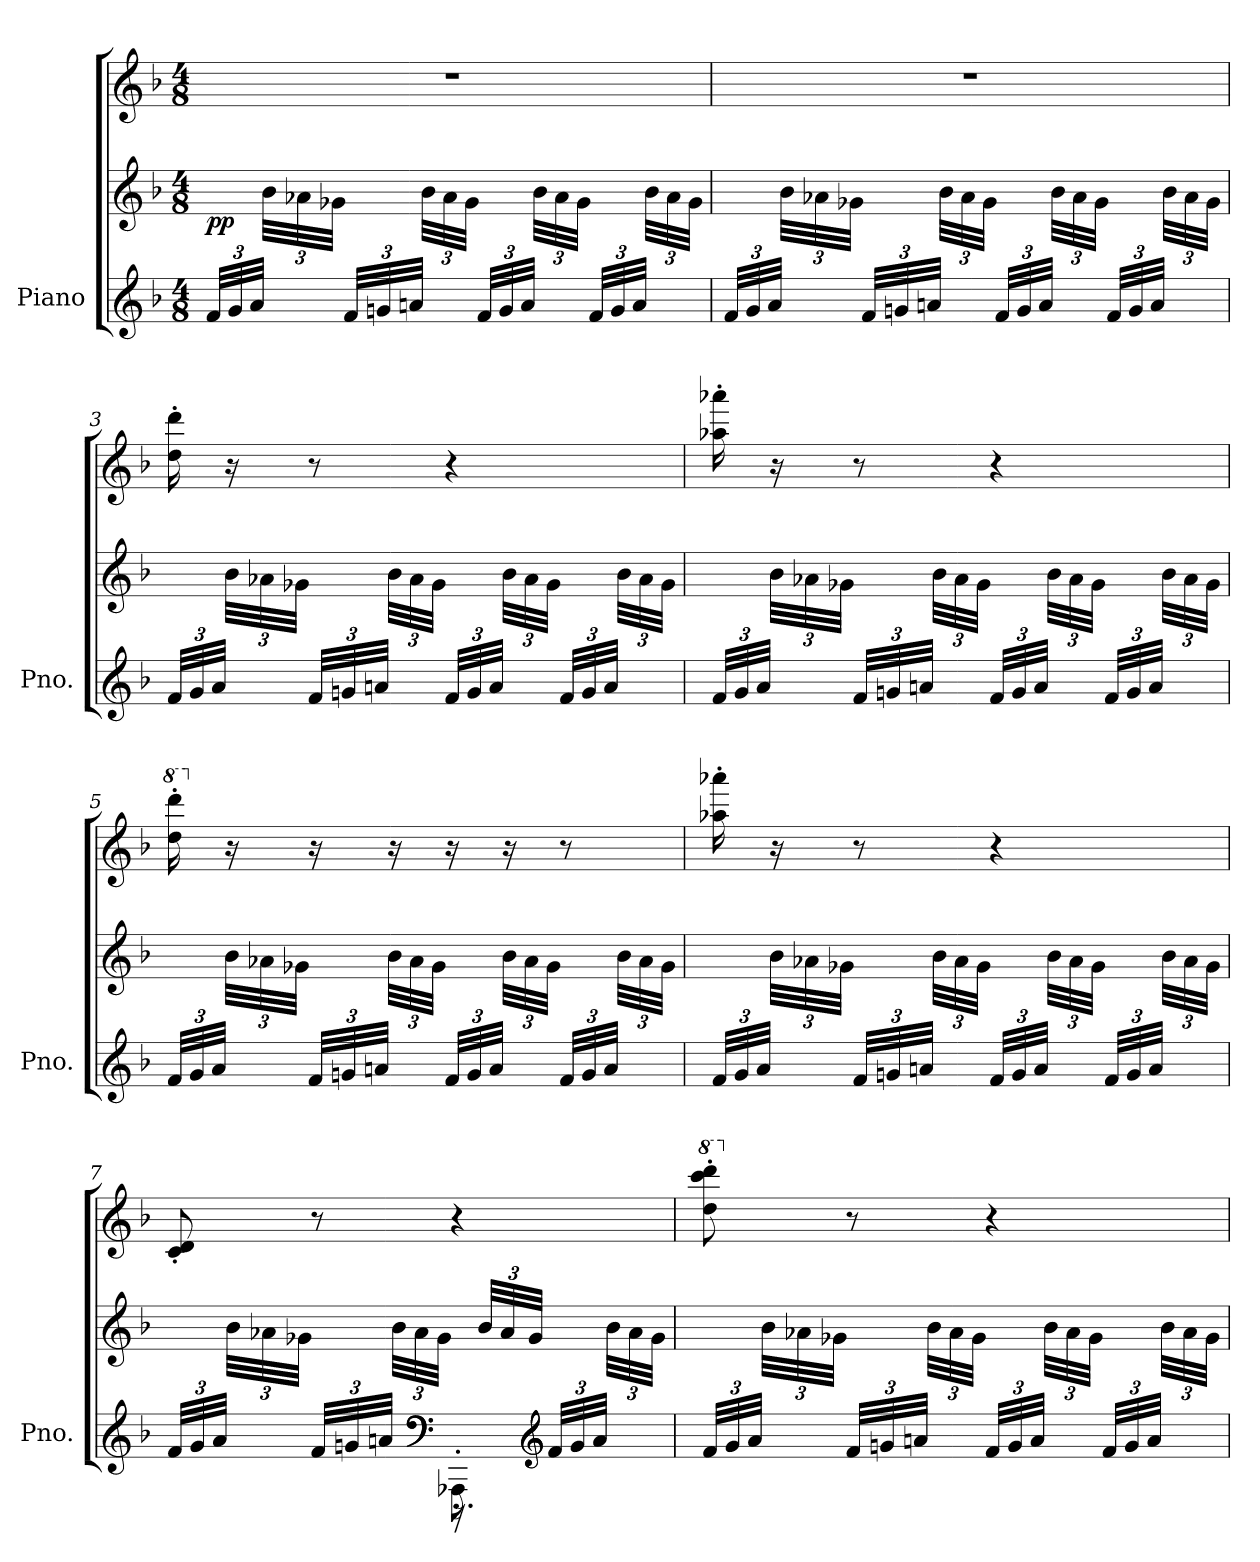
**kern	**kern	**kern	**dynam
*part1	*part1	*part1	*part1
*staff3	*staff2	*staff1	*staff1/2/3
*I"Piano	*	*	*
*I'Pno.	*	*	*
*clefG2	*clefG2	*clefG2	*
*k[b-]	*k[b-]	*k[b-]	*
*M4/8	*M4/8	*M4/8	*
*MM65	*MM65	*MM65	*
*Xbrackettup	*	*	*
=1	=1	=1	=1
!	!	!	!LO:DY:b=2
48f/LLL	16ryy	2r	pp
48g/	.	.	.
48a/JJJ	.	.	.
*	*Xbrackettup	*	*
16ryy	48b-\LLL	.	.
.	48a-X\	.	.
.	48g-X\JJJ	.	.
48f/LLL	16ryy	.	.
48gn/	.	.	.
48an/JJJ	.	.	.
16ryy	48b-\LLL	.	.
.	48a-\	.	.
.	48g-\JJJ	.	.
48f/LLL	16ryy	.	.
48g/	.	.	.
48a/JJJ	.	.	.
16ryy	48b-\LLL	.	.
.	48a-\	.	.
.	48g-\JJJ	.	.
48f/LLL	16ryy	.	.
48g/	.	.	.
48a/JJJ	.	.	.
16ryy	48b-\LLL	.	.
.	48a-\	.	.
.	48g-\JJJ	.	.
=2	=2	=2	=2
48f/LLL	16ryy	2r	.
48g/	.	.	.
48a/JJJ	.	.	.
16ryy	48b-\LLL	.	.
.	48a-X\	.	.
.	48g-X\JJJ	.	.
48f/LLL	16ryy	.	.
48gn/	.	.	.
48an/JJJ	.	.	.
16ryy	48b-\LLL	.	.
.	48a-\	.	.
.	48g-\JJJ	.	.
48f/LLL	16ryy	.	.
48g/	.	.	.
48a/JJJ	.	.	.
16ryy	48b-\LLL	.	.
.	48a-\	.	.
.	48g-\JJJ	.	.
48f/LLL	16ryy	.	.
48g/	.	.	.
48a/JJJ	.	.	.
16ryy	48b-\LLL	.	.
.	48a-\	.	.
.	48g-\JJJ	.	.
!!LO:LB:g=z
=3	=3	=3	=3
48f/LLL	16ryy	16dd\' 16ddd\'	.
48g/	.	.	.
48a/JJJ	.	.	.
16ryy	48b-\LLL	16r	.
.	48a-X\	.	.
.	48g-X\JJJ	.	.
48f/LLL	16ryy	8r	.
48gn/	.	.	.
48an/JJJ	.	.	.
16ryy	48b-\LLL	.	.
.	48a-\	.	.
.	48g-\JJJ	.	.
48f/LLL	16ryy	4r	.
48g/	.	.	.
48a/JJJ	.	.	.
16ryy	48b-\LLL	.	.
.	48a-\	.	.
.	48g-\JJJ	.	.
48f/LLL	16ryy	.	.
48g/	.	.	.
48a/JJJ	.	.	.
16ryy	48b-\LLL	.	.
.	48a-\	.	.
.	48g-\JJJ	.	.
=4	=4	=4	=4
48f/LLL	16ryy	16aa-X\' 16aaa-X\'	.
48g/	.	.	.
48a/JJJ	.	.	.
16ryy	48b-\LLL	16r	.
.	48a-X\	.	.
.	48g-X\JJJ	.	.
48f/LLL	16ryy	8r	.
48gn/	.	.	.
48an/JJJ	.	.	.
16ryy	48b-\LLL	.	.
.	48a-\	.	.
.	48g-\JJJ	.	.
48f/LLL	16ryy	4r	.
48g/	.	.	.
48a/JJJ	.	.	.
16ryy	48b-\LLL	.	.
.	48a-\	.	.
.	48g-\JJJ	.	.
48f/LLL	16ryy	.	.
48g/	.	.	.
48a/JJJ	.	.	.
16ryy	48b-\LLL	.	.
.	48a-\	.	.
.	48g-\JJJ	.	.
!!LO:LB:g=z
=5	=5	=5	=5
*	*	*8va	*
48f/LLL	16ryy	16ddd\' 16dddd\'	.
48g/	.	.	.
48a/JJJ	.	.	.
*	*	*X8va	*
16ryy	48b-\LLL	16r	.
.	48a-X\	.	.
.	48g-X\JJJ	.	.
48f/LLL	16ryy	16r	.
48gn/	.	.	.
48an/JJJ	.	.	.
16ryy	48b-\LLL	16r	.
.	48a-\	.	.
.	48g-\JJJ	.	.
48f/LLL	16ryy	16r	.
48g/	.	.	.
48a/JJJ	.	.	.
16ryy	48b-\LLL	16r	.
.	48a-\	.	.
.	48g-\JJJ	.	.
48f/LLL	16ryy	8r	.
48g/	.	.	.
48a/JJJ	.	.	.
16ryy	48b-\LLL	.	.
.	48a-\	.	.
.	48g-\JJJ	.	.
=6	=6	=6	=6
48f/LLL	16ryy	16aa-X\' 16aaa-X\'	.
48g/	.	.	.
48a/JJJ	.	.	.
16ryy	48b-\LLL	16r	.
.	48a-X\	.	.
.	48g-X\JJJ	.	.
48f/LLL	16ryy	8r	.
48gn/	.	.	.
48an/JJJ	.	.	.
16ryy	48b-\LLL	.	.
.	48a-\	.	.
.	48g-\JJJ	.	.
48f/LLL	16ryy	4r	.
48g/	.	.	.
48a/JJJ	.	.	.
16ryy	48b-\LLL	.	.
.	48a-\	.	.
.	48g-\JJJ	.	.
48f/LLL	16ryy	.	.
48g/	.	.	.
48a/JJJ	.	.	.
16ryy	48b-\LLL	.	.
.	48a-\	.	.
.	48g-\JJJ	.	.
!!LO:LB:g=z
=7	=7	=7	=7
*^	*	*	*
4ryy	48f/LLL	16ryy	8c/' 8d/'	.
.	48g/	.	.	.
.	48a/JJJ	.	.	.
.	16ryy	48b-\LLL	.	.
.	.	48a-X\	.	.
.	.	48g-X\JJJ	.	.
.	48f/LLL	16ryy	8r	.
.	48gn/	.	.	.
.	48an/JJJ	.	.	.
.	16ryy	48b-\LLL	.	.
.	.	48a-\	.	.
.	.	48g-\JJJ	.	.
*clefF4	*	*	*	*
8AAA-X'\	16.r	16ryy	4r	.
.	.	48b-/LLL	.	.
.	.	48a-/	.	.
.	32ryy	.	.	.
.	.	48g-/JJJ	.	.
*clefG2	*	*	*	*
8ryy	48f/LLL	16ryy	.	.
.	48g/	.	.	.
.	48a/JJJ	.	.	.
.	16ryy	48b-\LLL	.	.
.	.	48a-\	.	.
.	.	48g-\JJJ	.	.
*v	*v	*	*	*
=8	=8	=8	=8
*	*	*8va	*
48f/LLL	16ryy	8ddd\' 8cccc\' 8dddd\'	.
48g/	.	.	.
48a/JJJ	.	.	.
16ryy	48b-\LLL	.	.
.	48a-X\	.	.
.	48g-X\JJJ	.	.
*	*	*X8va	*
48f/LLL	16ryy	8r	.
48gn/	.	.	.
48an/JJJ	.	.	.
16ryy	48b-\LLL	.	.
.	48a-\	.	.
.	48g-\JJJ	.	.
48f/LLL	16ryy	4r	.
48g/	.	.	.
48a/JJJ	.	.	.
16ryy	48b-\LLL	.	.
.	48a-\	.	.
.	48g-\JJJ	.	.
48f/LLL	16ryy	.	.
48g/	.	.	.
48a/JJJ	.	.	.
16ryy	48b-\LLL	.	.
.	48a-\	.	.
.	48g-\JJJ	.	.
=	=	=	=
*-	*-	*-	*-
